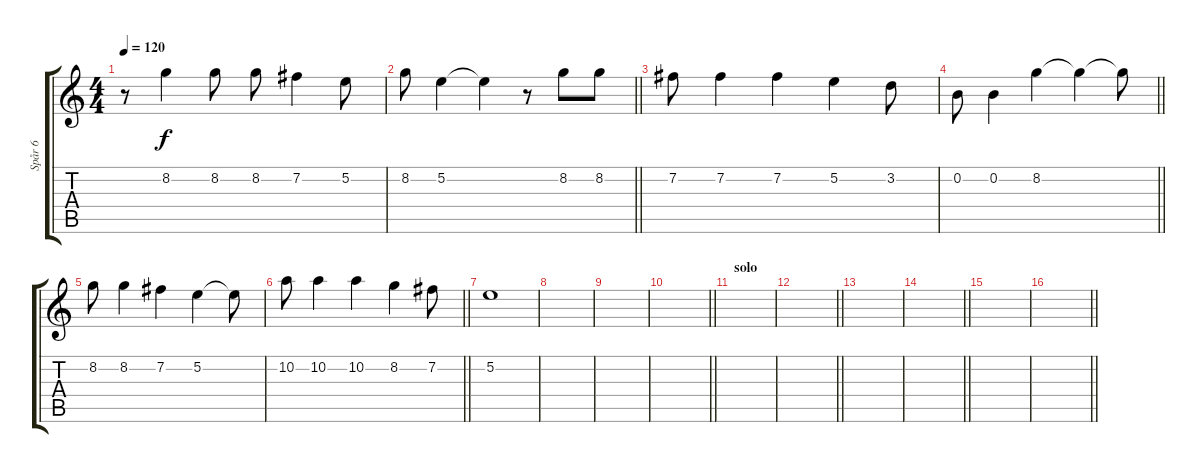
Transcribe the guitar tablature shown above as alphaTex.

\track ("Spår 6" "Spår 6") {instrument acousticguitarsteel}
\staff {score tabs}
\tuning (E4 B3 G3 D3 A2 E2) {hide}
\ts (4 4)
\tempo 120
\clef g2
\ks c
r.8{dy f} 8.2.4 8.2.8 8.2.8 7.2.4 5.2.8 |
\barLineRight lightlight
8.2.8 5.2.4 5.2{t}.4 r.8 8.2.8 8.2.8 |
7.2.8 7.2.4 7.2.4 5.2.4 3.2.8 |
\barLineRight lightlight
0.2.8 0.2.4 8.2.4 8.2{t}.4 8.2{t}.8 |
8.2.8 8.2.4 7.2.4 5.2.4 5.2{t}.8 |
\barLineRight lightlight
10.2.8 10.2.4 10.2.4 8.2.4 7.2.8 |
5.2.1 |
|
|
\barLineRight lightlight
|
\section ("" "solo")
|
\barLineRight lightlight
|
|
\barLineRight lightlight
|
|
\barLineRight lightlight
